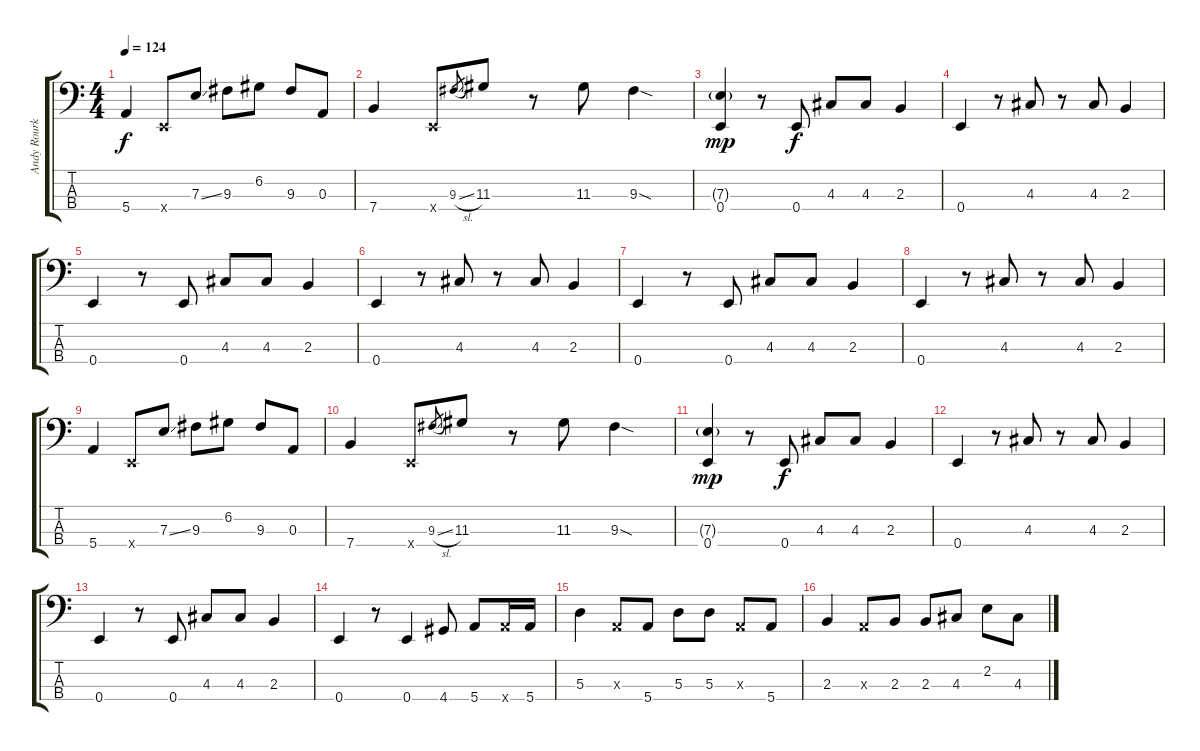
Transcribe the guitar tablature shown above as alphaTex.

\track ("Andy Rourke" "Andy Rourk") {instrument electricbasspick}
\staff {score tabs}
\tuning (G2 D2 A1 E1) {hide}
\ts (4 4)
\tempo 124
\clef f4
\ks c
5.4.4{dy f} 0.4{x}.8 7.3{ss}.8 9.3.8 6.2.8 9.3.8 0.3.8 |
7.4.4 0.4{x}.8 9.3{sl}.8{gr} 11.3.8 r.8 11.3.8 9.3{sod}.4 |
(7.3{g} 0.4).4{dy mp} r.8 0.4.8{dy f} 4.3.8 4.3.8 2.3.4 |
0.4.4 r.8 4.3.8 r.8 4.3.8 2.3.4 |
0.4.4 r.8 0.4.8 4.3.8 4.3.8 2.3.4 |
0.4.4 r.8 4.3.8 r.8 4.3.8 2.3.4 |
0.4.4 r.8 0.4.8 4.3.8 4.3.8 2.3.4 |
0.4.4 r.8 4.3.8 r.8 4.3.8 2.3.4 |
5.4.4 0.4{x}.8 7.3{ss}.8 9.3.8 6.2.8 9.3.8 0.3.8 |
7.4.4 0.4{x}.8 9.3{sl}.8{gr} 11.3.8 r.8 11.3.8 9.3{sod}.4 |
(7.3{g} 0.4).4{dy mp} r.8 0.4.8{dy f} 4.3.8 4.3.8 2.3.4 |
0.4.4 r.8 4.3.8 r.8 4.3.8 2.3.4 |
0.4.4 r.8 0.4.8 4.3.8 4.3.8 2.3.4 |
0.4.4 r.8 0.4.4 4.4.8 5.4.8 5.4{x}.16 5.4.16 |
5.3.4 0.3{x}.8 5.4.8 5.3.8 5.3.8 0.3{x}.8 5.4.8 |
2.3.4 0.3{x}.8 2.3.8 2.3.8 4.3.8 2.2.8 4.3.8
